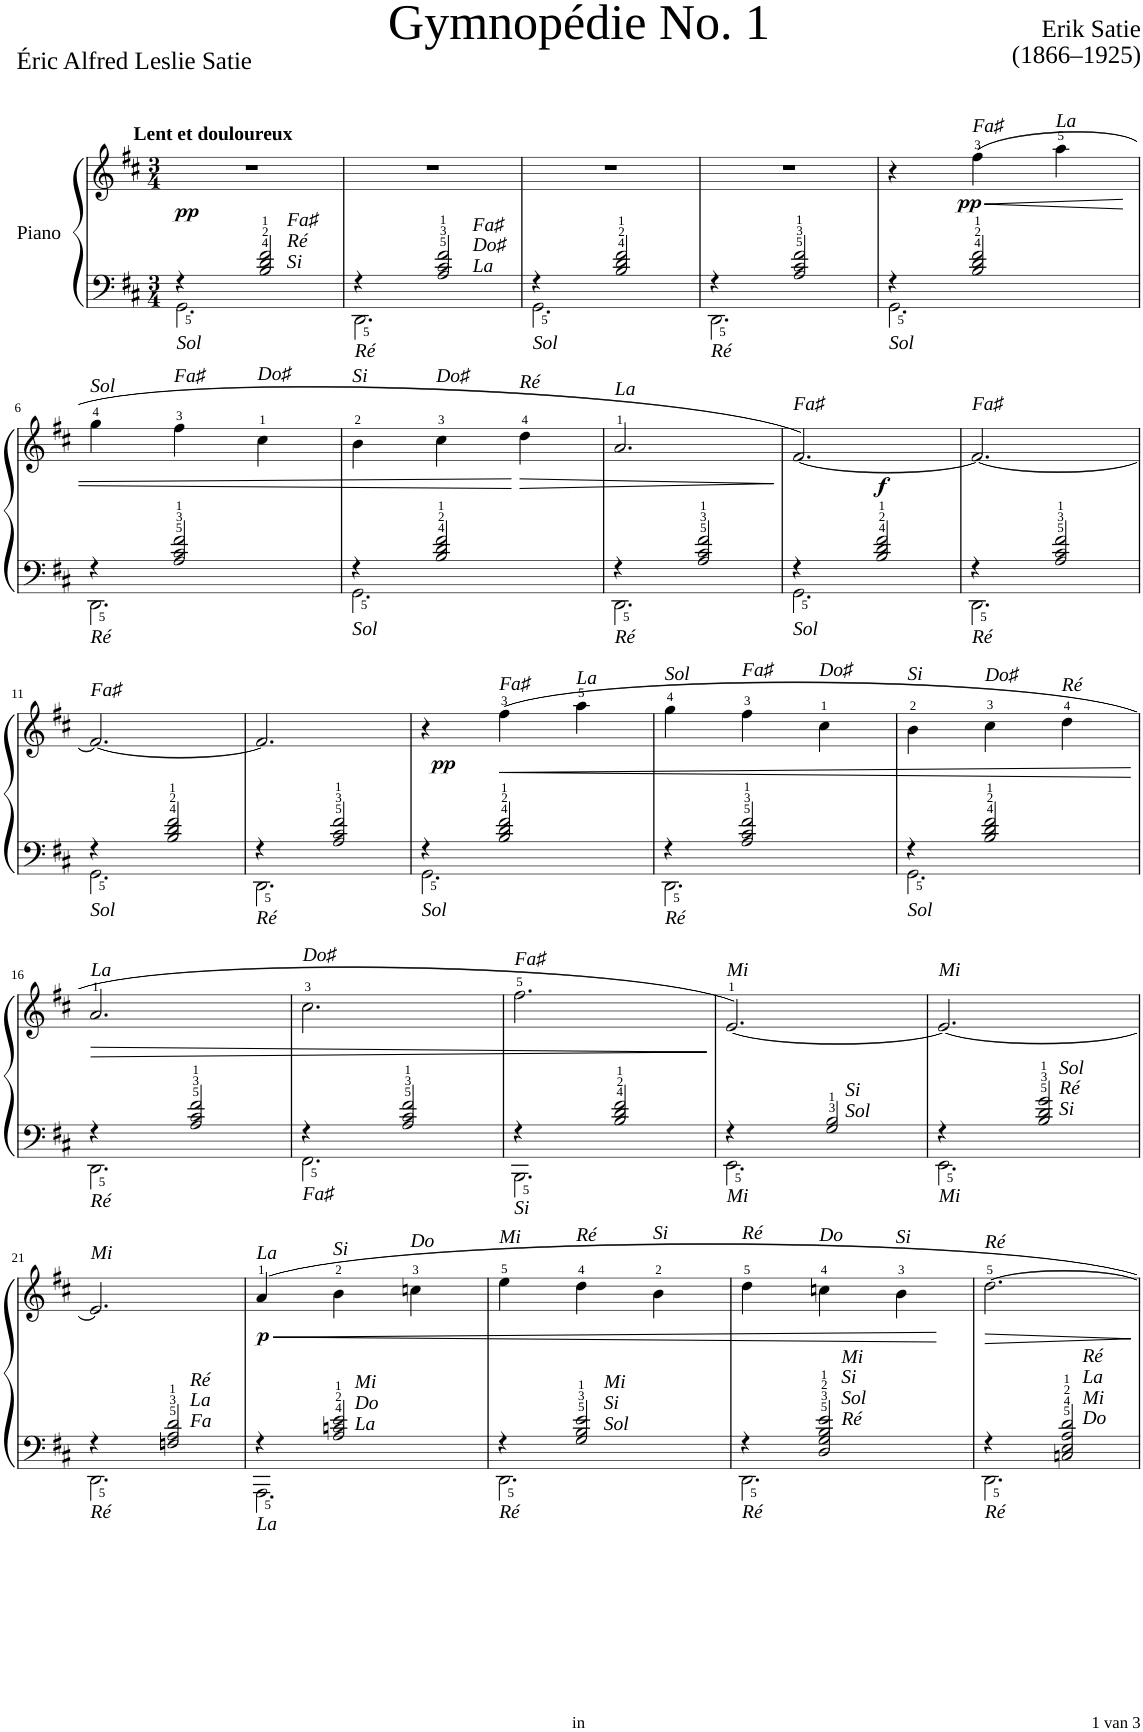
**kern	**kern	**dynam
*part1	*part1	*part1
*staff2	*staff1	*staff1/2
*I"Piano	*	*
*I'Pno	*	*
*clefF4	*clefG2	*
*k[f#c#]	*k[f#c#]	*
*M3/4	*M3/4	*
=1	=1	=1
*^	*	*
!	!	!LO:TX:a:B:t=Lent et douloureux	!
!LO:TX:b:i:t=Sol	!	!	!
!	!	!	!LO:DY:b
4r	2.GG\	2.r	pp
!LO:TX:a:i:t=Fa♯	!	!	!
!LO:TX:a:t=Ré	!	!	!
!LO:TX:a:t=Si	!	!	!
2B/ 2d/ 2f#/	.	.	.
=2	=2	=2	=2
!LO:TX:b:i:t=Ré	!	!	!
4r	2.DD\	2.r	.
!LO:TX:a:i:t=Fa♯	!	!	!
!LO:TX:a:t=Do♯	!	!	!
!LO:TX:a:t=La	!	!	!
2A/ 2c#/ 2f#/	.	.	.
=3	=3	=3	=3
!LO:TX:b:i:t=Sol	!	!	!
4r	2.GG\	2.r	.
2B/ 2d/ 2f#/	.	.	.
=4	=4	=4	=4
!LO:TX:b:i:t=Ré	!	!	!
4r	2.DD\	2.r	.
2A/ 2c#/ 2f#/	.	.	.
=5	=5	=5	=5
!LO:TX:b:i:t=Sol	!	!	!
4r	2.GG\	4r	.
!	!	!LO:TX:a:i:t=Fa♯	!
!	!	!	!LO:HP:b
!	!	!	!LO:DY:n=1:b
2B/ 2d/ 2f#/	.	(4ff#\	< pp
!	!	!LO:TX:a:i:t=La	!
.	.	4aa\	.
!!LO:LB:g=z
=6	=6	=6	=6
!	!	!LO:TX:a:i:t=Sol	!
!LO:TX:b:i:t=Ré	!	!	!
4r	2.DD\	4gg\	.
!	!	!LO:TX:a:i:t=Fa♯	!
2A/ 2c#/ 2f#/	.	4ff#\	.
!	!	!LO:TX:a:i:t=Do♯	!
.	.	4cc#\	.
=7	=7	=7	=7
!	!	!LO:TX:a:i:t=Si	!
!LO:TX:b:i:t=Sol	!	!	!
4r	2.GG\	4b\	.
!	!	!LO:TX:a:i:t=Do♯	!
2B/ 2d/ 2f#/	.	4cc#\	.
!	!	!LO:TX:a:i:t=Ré	!
!	!	!	!LO:HP:n=1:b
.	.	4dd\	[ >
=8	=8	=8	=8
!	!	!LO:TX:a:i:t=La	!
!LO:TX:b:i:t=Ré	!	!	!
4r	2.DD\	2.a/	.
2A/ 2c#/ 2f#/	.	.	.
*v	*v	*	*
.	.	]
=9	=9	=9
*^	*	*
!	!	!LO:TX:a:i:t=Fa♯	!
!LO:TX:b:i:t=Sol	!	!	!
4r	2.GG\	[2.f#/)	.
!	!	!	!LO:DY:a=2
2B/ 2d/ 2f#/	.	.	f
=10	=10	=10	=10
!	!	!LO:TX:a:i:t=Fa♯	!
!LO:TX:b:i:t=Ré	!	!	!
4r	2.DD\	2.f#/_	.
2A/ 2c#/ 2f#/	.	.	.
!!LO:LB:g=z
=11	=11	=11	=11
!	!	!LO:TX:a:i:t=Fa♯	!
!LO:TX:b:i:t=Sol	!	!	!
4r	2.GG\	2.f#/_	.
2B/ 2d/ 2f#/	.	.	.
=12	=12	=12	=12
!LO:TX:b:i:t=Ré	!	!	!
4r	2.DD\	2.f#/]	.
2A/ 2c#/ 2f#/	.	.	.
=13	=13	=13	=13
!LO:TX:b:i:t=Sol	!	!	!
!	!	!	!LO:DY:b
4r	2.GG\	4r	pp
!	!	!LO:TX:a:i:t=Fa♯	!
!	!	!	!LO:HP:b
2B/ 2d/ 2f#/	.	(4ff#\	<
!	!	!LO:TX:a:i:t=La	!
.	.	4aa\	.
=14	=14	=14	=14
!	!	!LO:TX:a:i:t=Sol	!
!LO:TX:b:i:t=Ré	!	!	!
4r	2.DD\	4gg\	.
!	!	!LO:TX:a:i:t=Fa♯	!
2A/ 2c#/ 2f#/	.	4ff#\	.
!	!	!LO:TX:a:i:t=Do♯	!
.	.	4cc#\	.
=15	=15	=15	=15
!	!	!LO:TX:a:i:t=Si	!
!LO:TX:b:i:t=Sol	!	!	!
4r	2.GG\	4b\	.
!	!	!LO:TX:a:i:t=Do♯	!
2B/ 2d/ 2f#/	.	4cc#\	.
!	!	!LO:TX:a:i:t=Ré	!
.	.	4dd\	.
*v	*v	*	*
.	.	[
!!LO:LB:g=z
=16	=16	=16
*^	*	*
!	!	!LO:TX:a:i:t=La	!
!LO:TX:b:i:t=Ré	!	!	!
!	!	!	!LO:HP:b
4r	2.DD\	2.a/	>
2A/ 2c#/ 2f#/	.	.	.
=17	=17	=17	=17
!	!	!LO:TX:a:i:t=Do♯	!
!LO:TX:b:i:t=Fa♯	!	!	!
4r	2.FF#\	2.cc#\	.
2A/ 2c#/ 2f#/	.	.	.
=18	=18	=18	=18
!	!	!LO:TX:a:i:t=Fa♯	!
!LO:TX:b:i:t=Si	!	!	!
4r	2.BBB\	2.ff#\	.
2B/ 2d/ 2f#/	.	.	.
*v	*v	*	*
.	.	]
=19	=19	=19
*^	*	*
!	!	!LO:TX:a:i:t=Mi	!
!LO:TX:b:i:t=Mi	!	!	!
4r	2.EE\	[2.e/)	.
!LO:TX:a:i:t=Si	!	!	!
!LO:TX:a:t=Sol	!	!	!
2G/ 2B/	.	.	.
=20	=20	=20	=20
!	!	!LO:TX:a:i:t=Mi	!
!LO:TX:b:i:t=Mi	!	!	!
4r	2.EE\	2.e/_	.
!LO:TX:a:i:t=Sol	!	!	!
!LO:TX:a:t=Ré	!	!	!
!LO:TX:a:t=Si	!	!	!
2B/ 2d/ 2g/	.	.	.
!!LO:LB:g=z
=21	=21	=21	=21
!	!	!LO:TX:a:i:t=Mi	!
!LO:TX:b:i:t=Ré	!	!	!
4r	2.DD\	2.e/]	.
!LO:TX:a:i:t=Ré	!	!	!
!LO:TX:a:t=La	!	!	!
!LO:TX:a:t=Fa	!	!	!
2Fn/ 2A/ 2d/	.	.	.
=22	=22	=22	=22
!	!	!LO:TX:a:i:t=La	!
!LO:TX:b:i:t=La	!	!	!
!	!	!	!LO:HP:b
!	!	!	!LO:DY:n=1:b
4r	2.AAA\	4a/	< p
!	!	!LO:TX:a:i:t=Si	!
!LO:TX:a:i:t=Mi	!	!	!
!LO:TX:a:t=Do	!	!	!
!LO:TX:a:t=La	!	!	!
2A/ 2cn/ 2e/	.	4b\	.
!	!	!LO:TX:a:i:t=Do	!
.	.	4ccn\	.
=23	=23	=23	=23
!	!	!LO:TX:a:i:t=Mi	!
!LO:TX:b:i:t=Ré	!	!	!
4r	2.DD\	4ee\	.
!	!	!LO:TX:a:i:t=Ré	!
!LO:TX:a:i:t=Mi	!	!	!
!LO:TX:a:t=Si	!	!	!
!LO:TX:a:t=Sol	!	!	!
2G/ 2B/ 2e/	.	4dd\	.
!	!	!LO:TX:a:i:t=Si	!
.	.	4b\	.
=24	=24	=24	=24
!	!	!LO:TX:a:i:t=Ré	!
!LO:TX:b:i:t=Ré	!	!	!
4r	2.DD\	4dd\	.
!	!	!LO:TX:a:i:t=Do	!
!LO:TX:a:i:t=Mi	!	!	!
!LO:TX:a:t=Si	!	!	!
!LO:TX:a:t=Sol	!	!	!
!LO:TX:a:t=Ré	!	!	!
2D/ 2G/ 2B/ 2e/	.	4ccn\	.
!	!	!LO:TX:a:i:t=Si	!
.	.	4b\	.
*v	*v	*	*
.	.	[
=25	=25	=25
*^	*	*
!	!	!LO:TX:a:i:t=Ré	!
!LO:TX:b:i:t=Ré	!	!	!
!	!	!	!LO:HP:b
4r	2.DD\	[2.dd\	>
!LO:TX:a:i:t=Ré	!	!	!
!LO:TX:a:t=La	!	!	!
!LO:TX:a:t=Mi	!	!	!
!LO:TX:a:t=Do	!	!	!
2Cn/ 2E/ 2A/ 2d/	.	.	.
*v	*v	*	*
.	.	]
=	=	=
*-	*-	*-
